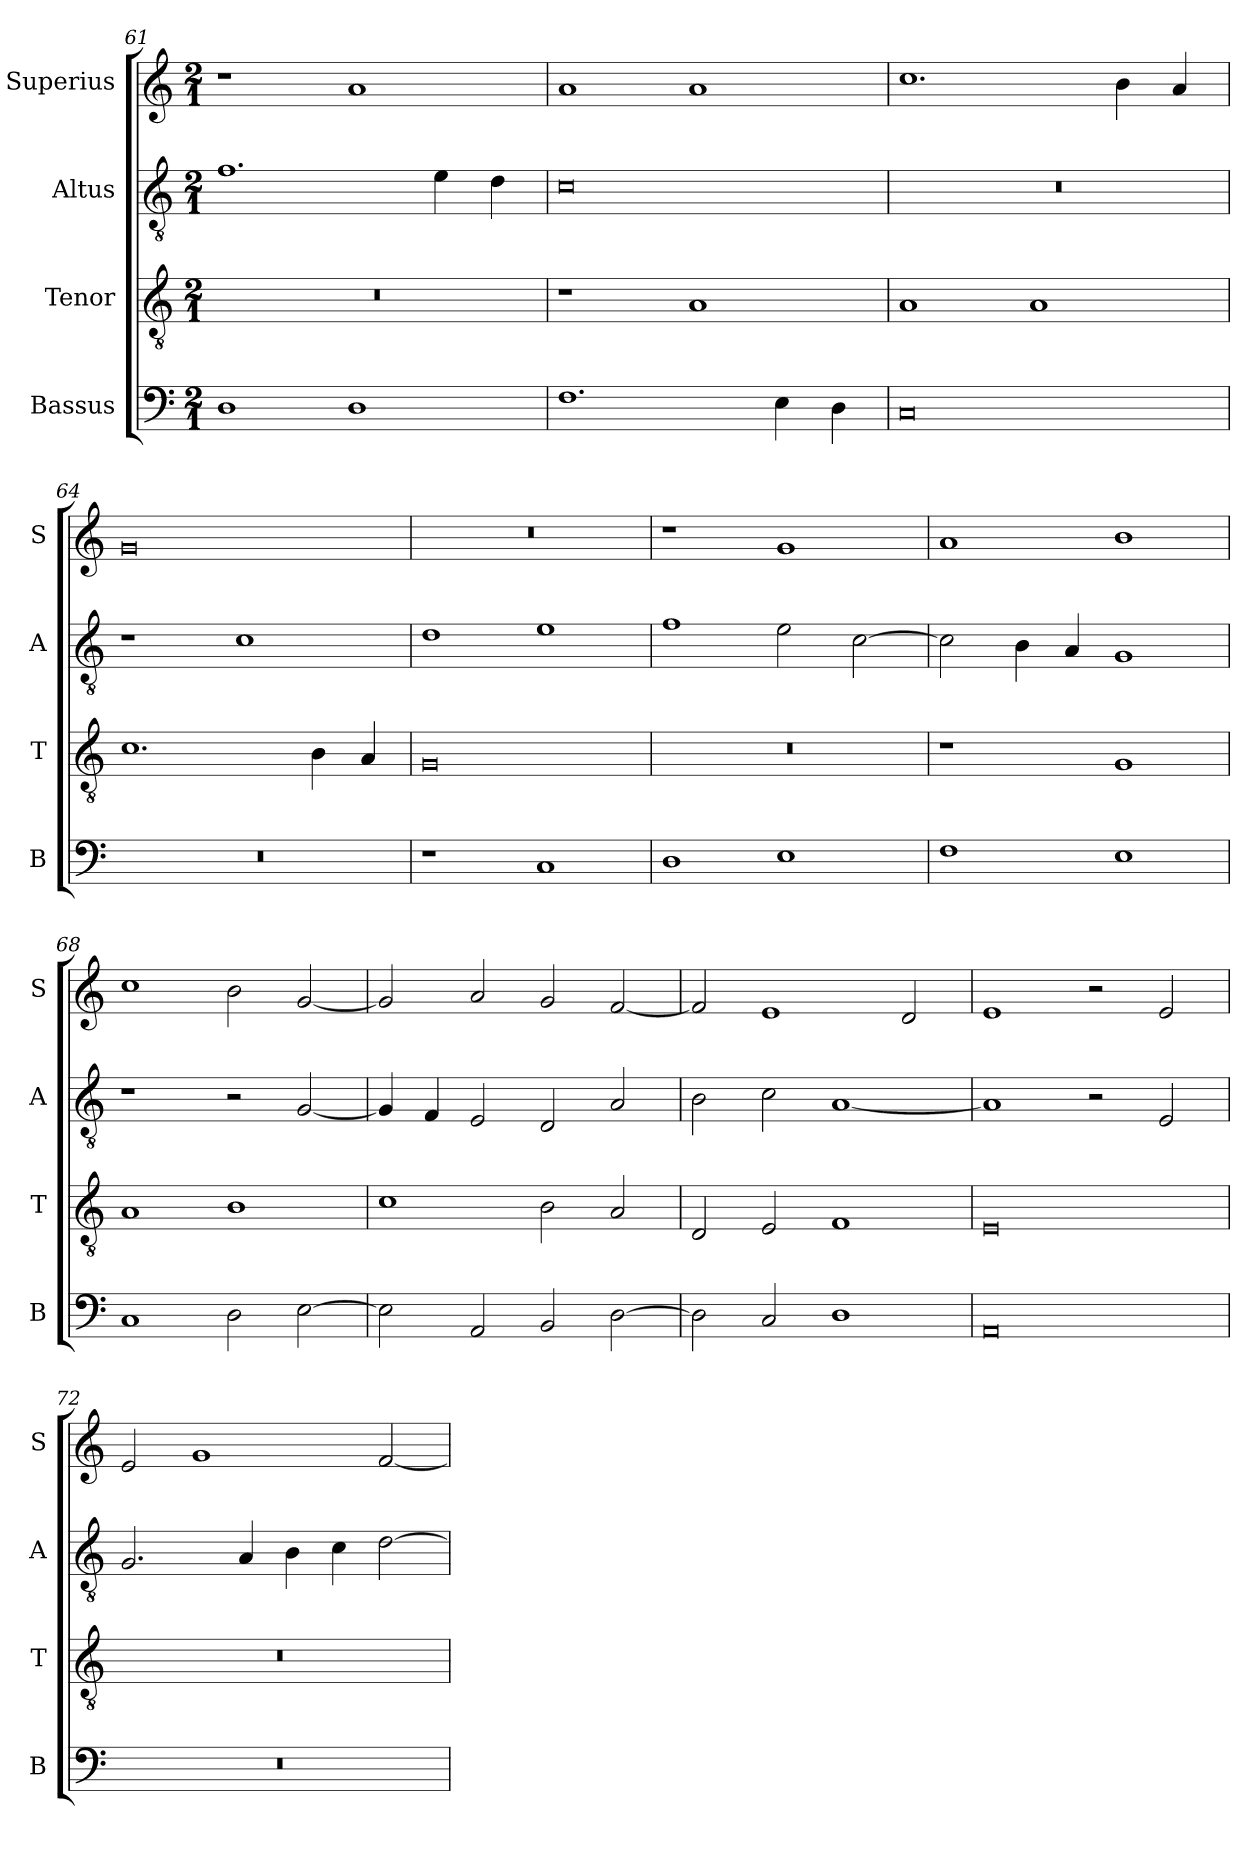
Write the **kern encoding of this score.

**kern	**kern	**kern	**kern
*part4	*part3	*part2	*part1
*staff4	*staff3	*staff2	*staff1
*I"Bassus	*I"Tenor	*I"Altus	*I"Superius
*I'B	*I'T	*I'A	*I'S
*clefF4	*clefGv2	*clefGv2	*clefG2
*k[]	*k[]	*k[]	*k[]
*M2/1	*M2/1	*M2/1	*M2/1
=61	=61	=61	=61
1D	0r	1.f	1r
1D	.	.	1a
.	.	4e\	.
.	.	4d\	.
=62	=62	=62	=62
1.F	1r	0c	1a
.	1A	.	1a
4E\	.	.	.
4D\	.	.	.
=63	=63	=63	=63
0C	1A	0r	1.cc
.	1A	.	.
.	.	.	4b\
.	.	.	4a/
=64	=64	=64	=64
0r	1.c	1r	0g
.	.	1c	.
.	4B\	.	.
.	4A/	.	.
=65	=65	=65	=65
1r	0G	1d	0r
1C	.	1e	.
=66	=66	=66	=66
1D	0r	1f	1r
1E	.	2e\	1g
.	.	[2c\	.
=67	=67	=67	=67
1F	1r	2c\]	1a
.	.	4B\	.
.	.	4A/	.
1E	1G	1G	1b
=68	=68	=68	=68
1C	1A	1r	1cc
2D\	1B	2r	2b\
[2E\	.	[2G/	[2g/
=69	=69	=69	=69
2E\]	1c	4G/]	2g/]
.	.	4F/	.
2AA/	.	2E/	2a/
2BB/	2B\	2D/	2g/
[2D\	2A/	2A/	[2f/
=70	=70	=70	=70
2D\]	2D/	2B\	2f/]
2C/	2E/	2c\	1e
1D	1F	[1A	.
.	.	.	2d/
=71	=71	=71	=71
0AA	0E	1A]	1e
.	.	2r	2r
.	.	2E/	2e/
=72	=72	=72	=72
0r	0r	2.G/	2e/
.	.	.	1g
.	.	4A/	.
.	.	4B\	.
.	.	4c\	.
.	.	[2d\	[2f/
=	=	=	=
*-	*-	*-	*-
